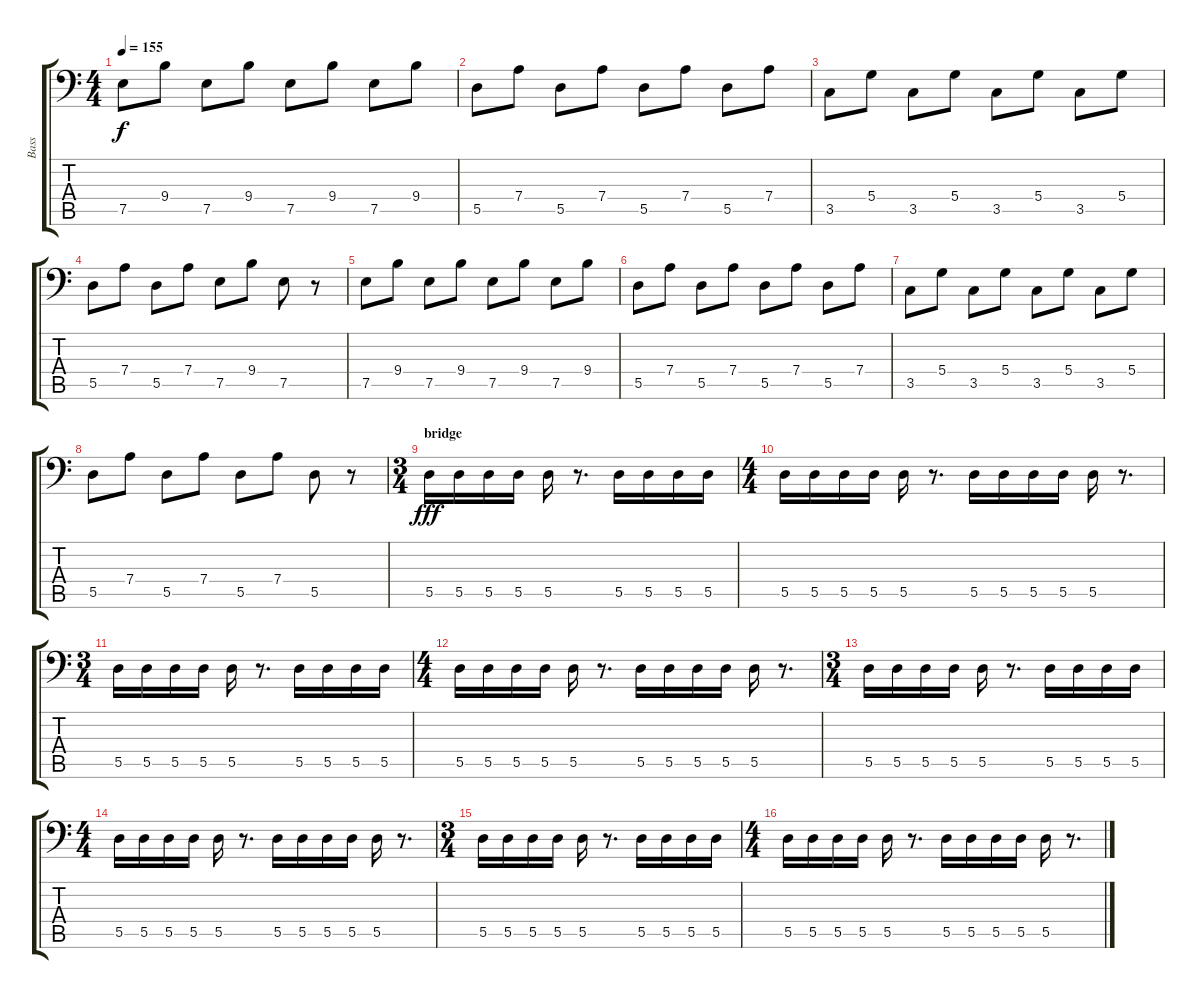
\track ("Bass" "Bass") {instrument electricbassfinger}
\staff {score tabs}
\tuning (E3 B2 G2 D2 A1 E1) {hide}
\ts (4 4)
\tempo 155
\clef f4
\ks c
7.5.8{dy f} 9.4.8 7.5.8 9.4.8 7.5.8 9.4.8 7.5.8 9.4.8 |
5.5.8 7.4.8 5.5.8 7.4.8 5.5.8 7.4.8 5.5.8 7.4.8 |
3.5.8 5.4.8 3.5.8 5.4.8 3.5.8 5.4.8 3.5.8 5.4.8 |
5.5.8 7.4.8 5.5.8 7.4.8 7.5.8 9.4.8 7.5.8 r.8 |
7.5.8 9.4.8 7.5.8 9.4.8 7.5.8 9.4.8 7.5.8 9.4.8 |
5.5.8 7.4.8 5.5.8 7.4.8 5.5.8 7.4.8 5.5.8 7.4.8 |
3.5.8 5.4.8 3.5.8 5.4.8 3.5.8 5.4.8 3.5.8 5.4.8 |
5.5.8 7.4.8 5.5.8 7.4.8 5.5.8 7.4.8 5.5.8 r.8 |
\ts (3 4)
\section ("" "bridge")
5.5.16{dy fff} 5.5.16 5.5.16 5.5.16 5.5.16 r.8{d} 5.5.16 5.5.16 5.5.16 5.5.16 |
\ts (4 4)
5.5.16 5.5.16 5.5.16 5.5.16 5.5.16 r.8{d} 5.5.16 5.5.16 5.5.16 5.5.16 5.5.16 r.8{d} |
\ts (3 4)
5.5.16 5.5.16 5.5.16 5.5.16 5.5.16 r.8{d} 5.5.16 5.5.16 5.5.16 5.5.16 |
\ts (4 4)
5.5.16 5.5.16 5.5.16 5.5.16 5.5.16 r.8{d} 5.5.16 5.5.16 5.5.16 5.5.16 5.5.16 r.8{d} |
\ts (3 4)
5.5.16 5.5.16 5.5.16 5.5.16 5.5.16 r.8{d} 5.5.16 5.5.16 5.5.16 5.5.16 |
\ts (4 4)
5.5.16 5.5.16 5.5.16 5.5.16 5.5.16 r.8{d} 5.5.16 5.5.16 5.5.16 5.5.16 5.5.16 r.8{d} |
\ts (3 4)
5.5.16 5.5.16 5.5.16 5.5.16 5.5.16 r.8{d} 5.5.16 5.5.16 5.5.16 5.5.16 |
\ts (4 4)
5.5.16 5.5.16 5.5.16 5.5.16 5.5.16 r.8{d} 5.5.16 5.5.16 5.5.16 5.5.16 5.5.16 r.8{d}
